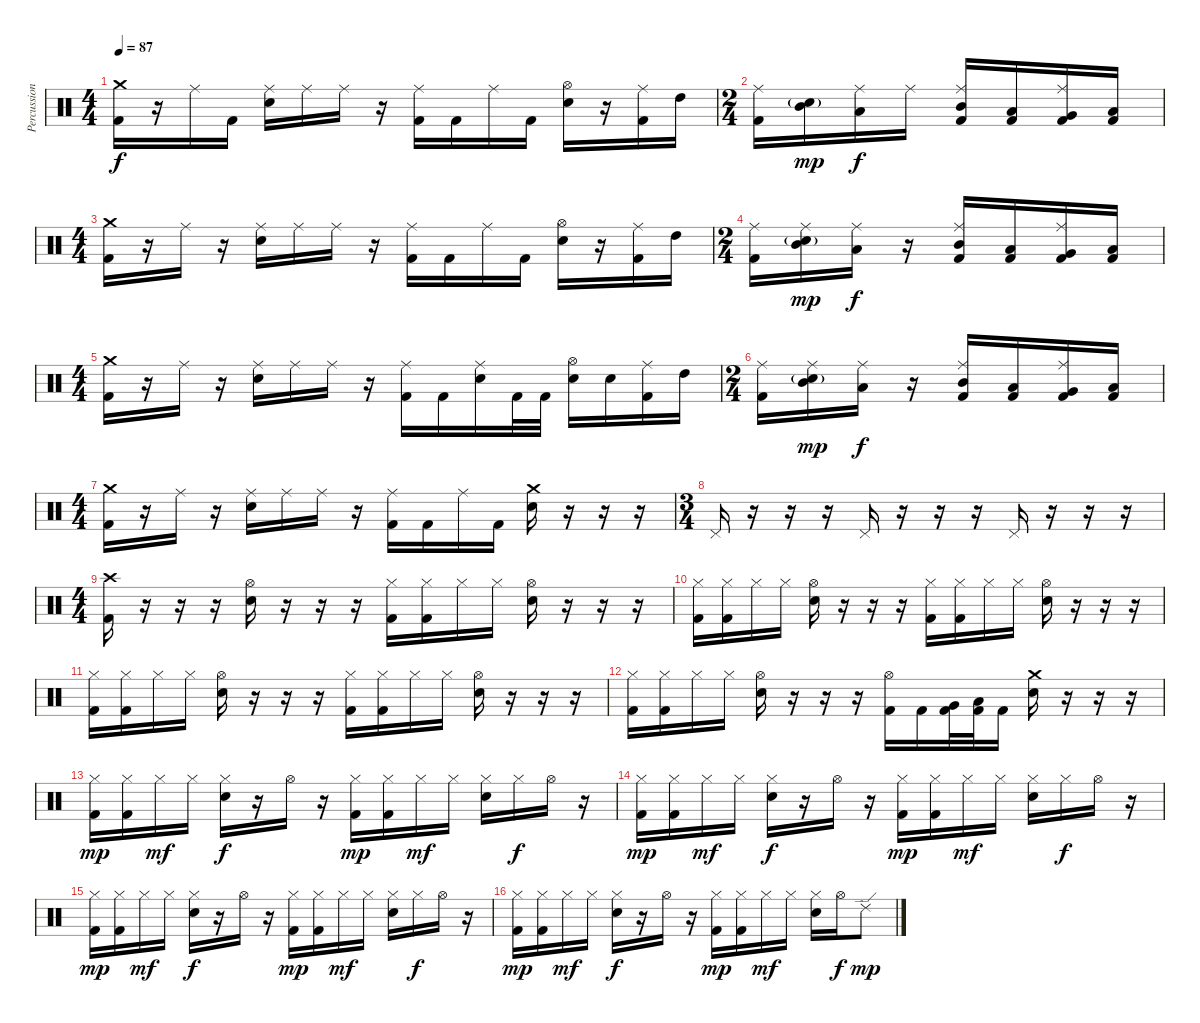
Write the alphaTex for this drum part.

\track ("Percussion" "Percussion") {instrument percussion}
\staff {score}
\articulation defaults
\ts (4 4)
\tempo 87
\clef neutral
\ks c
("Crash medium (hit)" "Kick (hit) 2").16{dy f} r.16 "Ride (middle)".16 "Kick (hit) 2".16 ("Ride (middle)" "Electric Snare (hit)").16 "Ride (middle)".16 "Ride (middle)".16 r.16 ("Ride (middle)" "Kick (hit) 2").16 "Kick (hit) 2".16 "Ride (middle)".16 "Kick (hit) 2".16 ("Hi-Hat (open)" "Electric Snare (hit)").16 r.16 ("Ride (middle)" "Kick (hit) 2").16 "High Tom (hit)".16 |
\ts (2 4)
("Ride (middle)" "Kick (hit) 2").16 ("Mid Tom (hit)" "Electric Snare (hit)"{g}).16{dy mp} ("Ride (middle)" "Low Tom (hit)").16{dy f} "Ride (middle)".16 ("Ride (middle)" "Mid Tom (hit)" "Kick (hit) 2").16 ("Low Tom (hit)" "Kick (hit) 2").16 ("Ride (middle)" "Very Low Tom (hit)" "Kick (hit) 2").16 ("Low Tom (hit)" "Kick (hit) 2").16 |
\ts (4 4)
("Crash medium (hit)" "Kick (hit) 2").16 r.16 "Ride (middle)".16 r.16 ("Ride (middle)" "Electric Snare (hit)").16 "Ride (middle)".16 "Ride (middle)".16 r.16 ("Ride (middle)" "Kick (hit) 2").16 "Kick (hit) 2".16 "Ride (middle)".16 "Kick (hit) 2".16 ("Hi-Hat (open)" "Electric Snare (hit)").16 r.16 ("Ride (middle)" "Kick (hit) 2").16 "High Tom (hit)".16 |
\ts (2 4)
("Ride (middle)" "Kick (hit) 2").16 ("Ride (middle)" "Mid Tom (hit)" "Electric Snare (hit)"{g}).16{dy mp} ("Ride (middle)" "Low Tom (hit)").16{dy f} r.16 ("Ride (middle)" "Mid Tom (hit)" "Kick (hit) 2").16 ("Low Tom (hit)" "Kick (hit) 2").16 ("Ride (middle)" "Very Low Tom (hit)" "Kick (hit) 2").16 ("Low Tom (hit)" "Kick (hit) 2").16 |
\ts (4 4)
("Crash medium (hit)" "Kick (hit) 2").16 r.16 "Ride (middle)".16 r.16 ("Ride (middle)" "Electric Snare (hit)").16 "Ride (middle)".16 "Ride (middle)".16 r.16 ("Ride (middle)" "Kick (hit) 2").16 "Kick (hit) 2".16 ("Ride (middle)" "Electric Snare (hit)").16 "Kick (hit) 2".32 "Kick (hit) 2".32 ("Hi-Hat (open)" "Electric Snare (hit)").16 "Electric Snare (hit)".16 ("Ride (middle)" "Kick (hit) 2").16 "High Tom (hit)".16 |
\ts (2 4)
("Ride (middle)" "Kick (hit) 2").16 ("Ride (middle)" "Mid Tom (hit)" "Electric Snare (hit)"{g}).16{dy mp} ("Ride (middle)" "Low Tom (hit)").16{dy f} r.16 ("Ride (middle)" "Mid Tom (hit)" "Kick (hit) 2").16 ("Low Tom (hit)" "Kick (hit) 2").16 ("Ride (middle)" "Very Low Tom (hit)" "Kick (hit) 2").16 ("Low Tom (hit)" "Kick (hit) 2").16 |
\ts (4 4)
("Crash medium (hit)" "Kick (hit) 2").16 r.16 "Ride (middle)".16 r.16 ("Ride (middle)" "Electric Snare (hit)").16 "Ride (middle)".16 "Ride (middle)".16 r.16 ("Ride (middle)" "Kick (hit) 2").16 "Kick (hit) 2".16 "Ride (middle)".16 "Kick (hit) 2".16 ("Crash medium (hit)" "Electric Snare (hit)").16 r.16 r.16 r.16 |
\ts (3 4)
"Pedal Hi-Hat (hit)".16 r.16 r.16 r.16 "Pedal Hi-Hat (hit)".16 r.16 r.16 r.16 "Pedal Hi-Hat (hit)".16 r.16 r.16 r.16 |
\ts (4 4)
("Crash high (hit)" "Kick (hit) 2").16 r.16 r.16 r.16 ("Hi-Hat (open)" "Electric Snare (hit)").16 r.16 r.16 r.16 ("Hi-Hat (closed)" "Kick (hit) 2").16 ("Hi-Hat (closed)" "Kick (hit) 2").16 "Hi-Hat (closed)".16 "Hi-Hat (closed)".16 ("Hi-Hat (open)" "Electric Snare (hit)").16 r.16 r.16 r.16 |
("Hi-Hat (closed)" "Kick (hit) 2").16 ("Hi-Hat (closed)" "Kick (hit) 2").16 "Hi-Hat (closed)".16 "Hi-Hat (closed)".16 ("Hi-Hat (open)" "Electric Snare (hit)").16 r.16 r.16 r.16 ("Hi-Hat (closed)" "Kick (hit) 2").16 ("Hi-Hat (closed)" "Kick (hit) 2").16 "Hi-Hat (closed)".16 "Hi-Hat (closed)".16 ("Hi-Hat (open)" "Electric Snare (hit)").16 r.16 r.16 r.16 |
("Hi-Hat (closed)" "Kick (hit) 2").16 ("Hi-Hat (closed)" "Kick (hit) 2").16 "Hi-Hat (closed)".16 "Hi-Hat (closed)".16 ("Hi-Hat (open)" "Electric Snare (hit)").16 r.16 r.16 r.16 ("Hi-Hat (closed)" "Kick (hit) 2").16 ("Hi-Hat (closed)" "Kick (hit) 2").16 "Hi-Hat (closed)".16 "Hi-Hat (closed)".16 ("Hi-Hat (open)" "Electric Snare (hit)").16 r.16 r.16 r.16 |
("Hi-Hat (closed)" "Kick (hit) 2").16 ("Hi-Hat (closed)" "Kick (hit) 2").16 "Hi-Hat (closed)".16 "Hi-Hat (closed)".16 ("Hi-Hat (open)" "Electric Snare (hit)").16 r.16 r.16 r.16 ("Hi-Hat (open)" "Kick (hit) 2").16 "Kick (hit) 2".16 ("Very Low Tom (hit)" "Kick (hit) 2").32 ("Low Floor Tom (hit)" "Kick (hit) 2").32 "Kick (hit) 2".16 ("Crash medium (hit)" "Electric Snare (hit)").16 r.16 r.16 r.16 |
("Hi-Hat (closed)" "Kick (hit) 2").16{dy mp} ("Hi-Hat (closed)" "Kick (hit) 2").16 "Hi-Hat (closed)".16{dy mf} "Hi-Hat (closed)".16 ("Hi-Hat (closed)" "Electric Snare (hit)").16{dy f} r.16 "Hi-Hat (open)".16 r.16 ("Hi-Hat (closed)" "Kick (hit) 2").16{dy mp} ("Hi-Hat (closed)" "Kick (hit) 2").16 "Hi-Hat (closed)".16{dy mf} "Hi-Hat (closed)".16 ("Hi-Hat (closed)" "Electric Snare (hit)").16 "Hi-Hat (closed)".16{dy f} "Hi-Hat (open)".16 r.16 |
("Hi-Hat (closed)" "Kick (hit) 2").16{dy mp} ("Hi-Hat (closed)" "Kick (hit) 2").16 "Hi-Hat (closed)".16{dy mf} "Hi-Hat (closed)".16 ("Hi-Hat (closed)" "Electric Snare (hit)").16{dy f} r.16 "Hi-Hat (open)".16 r.16 ("Hi-Hat (closed)" "Kick (hit) 2").16{dy mp} ("Hi-Hat (closed)" "Kick (hit) 2").16 "Hi-Hat (closed)".16{dy mf} "Hi-Hat (closed)".16 ("Hi-Hat (closed)" "Electric Snare (hit)").16 "Hi-Hat (closed)".16{dy f} "Hi-Hat (open)".16 r.16 |
("Hi-Hat (closed)" "Kick (hit) 2").16{dy mp} ("Hi-Hat (closed)" "Kick (hit) 2").16 "Hi-Hat (closed)".16{dy mf} "Hi-Hat (closed)".16 ("Hi-Hat (closed)" "Electric Snare (hit)").16{dy f} r.16 "Hi-Hat (open)".16 r.16 ("Hi-Hat (closed)" "Kick (hit) 2").16{dy mp} ("Hi-Hat (closed)" "Kick (hit) 2").16 "Hi-Hat (closed)".16{dy mf} "Hi-Hat (closed)".16 ("Hi-Hat (closed)" "Electric Snare (hit)").16 "Hi-Hat (closed)".16{dy f} "Hi-Hat (open)".16 r.16 |
("Hi-Hat (closed)" "Kick (hit) 2").16{dy mp} ("Hi-Hat (closed)" "Kick (hit) 2").16 "Hi-Hat (closed)".16{dy mf} "Hi-Hat (closed)".16 ("Hi-Hat (closed)" "Electric Snare (hit)").16{dy f} r.16 "Hi-Hat (open)".16 r.16 ("Hi-Hat (closed)" "Kick (hit) 2").16{dy mp} ("Hi-Hat (closed)" "Kick (hit) 2").16 "Hi-Hat (closed)".16{dy mf} "Hi-Hat (closed)".16 ("Hi-Hat (closed)" "Electric Snare (hit)").16 "Hi-Hat (open)".16{dy f} "Ride (edge) 2".8{dy mp}
